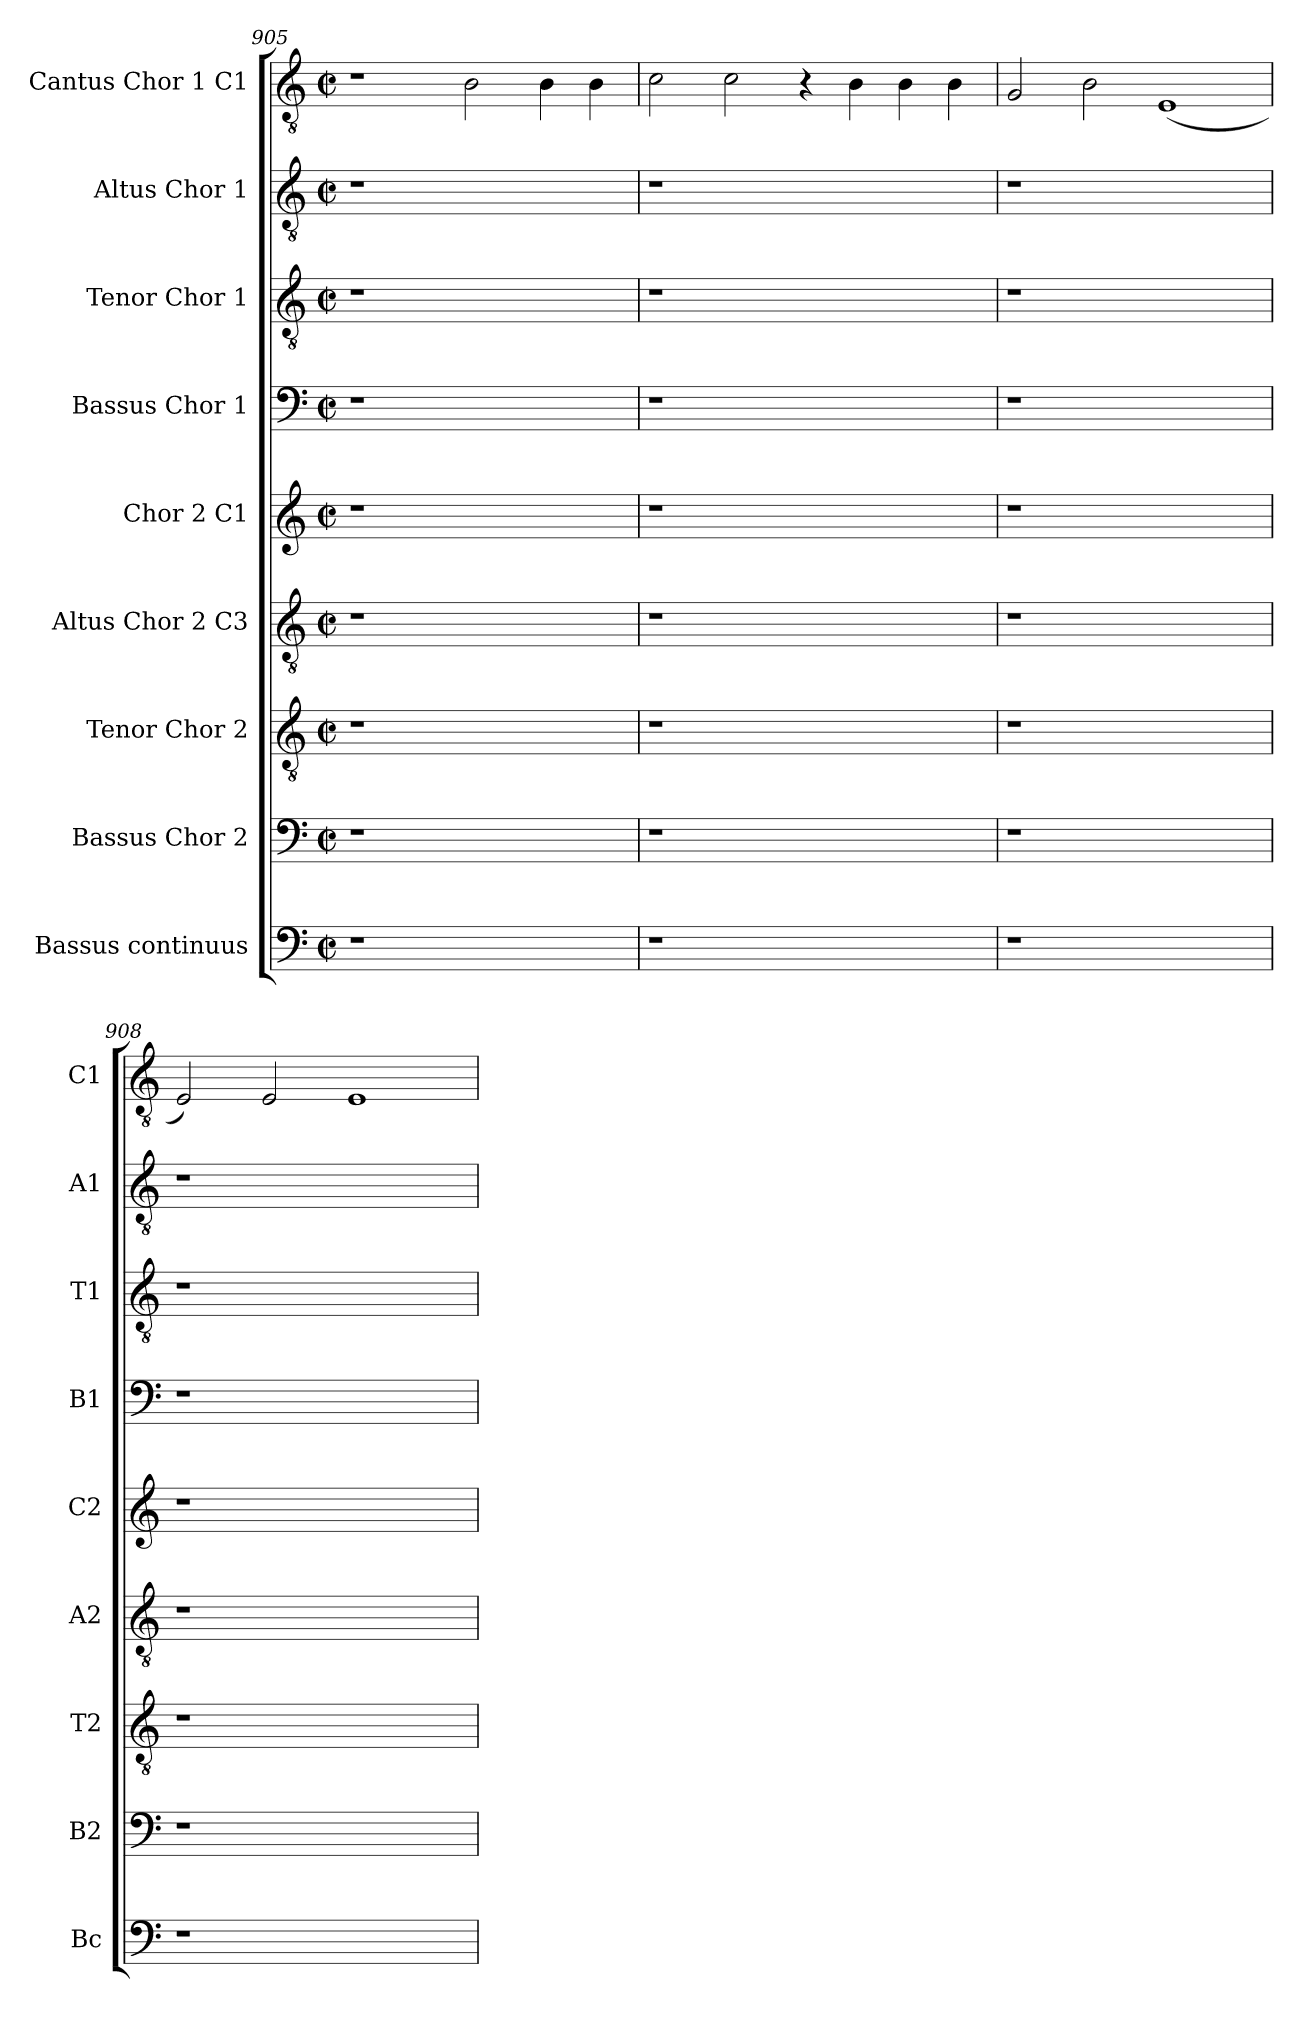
**kern	**kern	**kern	**kern	**kern	**kern	**kern	**kern	**kern
*part9	*part8	*part7	*part6	*part5	*part4	*part3	*part2	*part1
*staff9	*staff8	*staff7	*staff6	*staff5	*staff4	*staff3	*staff2	*staff1
*I"Bassus continuus	*I"Bassus Chor 2	*I"Tenor Chor 2	*I"Altus Chor 2 C3	*I"Chor 2 C1	*I"Bassus Chor 1	*I"Tenor Chor 1	*I"Altus Chor 1	*I"Cantus Chor 1 C1
*I'Bc	*I'B2	*I'T2	*I'A2	*I'C2	*I'B1	*I'T1	*I'A1	*I'C1
*clefF4	*clefF4	*clefGv2	*clefGv2	*clefG2	*clefF4	*clefGv2	*clefGv2	*clefGv2
*ITrd7c12	*	*	*	*	*	*	*	*
*k[]	*k[]	*k[]	*k[]	*k[]	*k[]	*k[]	*k[]	*k[]
*C:	*C:	*C:	*C:	*C:	*C:	*C:	*C:	*C:
*M2/2	*M2/2	*M2/2	*M2/2	*M2/2	*M2/2	*M2/2	*M2/2	*M2/2
*met(c|)	*met(c|)	*met(c|)	*met(c|)	*met(c|)	*met(c|)	*met(c|)	*met(c|)	*met(c|)
=905	=905	=905	=905	=905	=905	=905	=905	=905
1r	1r	1r	1r	1r	1r	1r	1r	1r
1ryy	1ryy	1ryy	1ryy	1ryy	1ryy	1ryy	1ryy	2B\
.	.	.	.	.	.	.	.	4B\
.	.	.	.	.	.	.	.	4B\
!!LO:LB:g=z
=906	=906	=906	=906	=906	=906	=906	=906	=906
1r	1r	1r	1r	1r	1r	1r	1r	2c\
.	.	.	.	.	.	.	.	2c\
1ryy	1ryy	1ryy	1ryy	1ryy	1ryy	1ryy	1ryy	4r
.	.	.	.	.	.	.	.	4B\
.	.	.	.	.	.	.	.	4B\
.	.	.	.	.	.	.	.	4B\
=907	=907	=907	=907	=907	=907	=907	=907	=907
1r	1r	1r	1r	1r	1r	1r	1r	2G/
.	.	.	.	.	.	.	.	2B\
1ryy	1ryy	1ryy	1ryy	1ryy	1ryy	1ryy	1ryy	(<1E
=908	=908	=908	=908	=908	=908	=908	=908	=908
1r	1r	1r	1r	1r	1r	1r	1r	2E/)
.	.	.	.	.	.	.	.	2E/
1ryy	1ryy	1ryy	1ryy	1ryy	1ryy	1ryy	1ryy	1E
=!	=!	=!	=!	=!	=!	=!	=!	=!
*-	*-	*-	*-	*-	*-	*-	*-	*-
